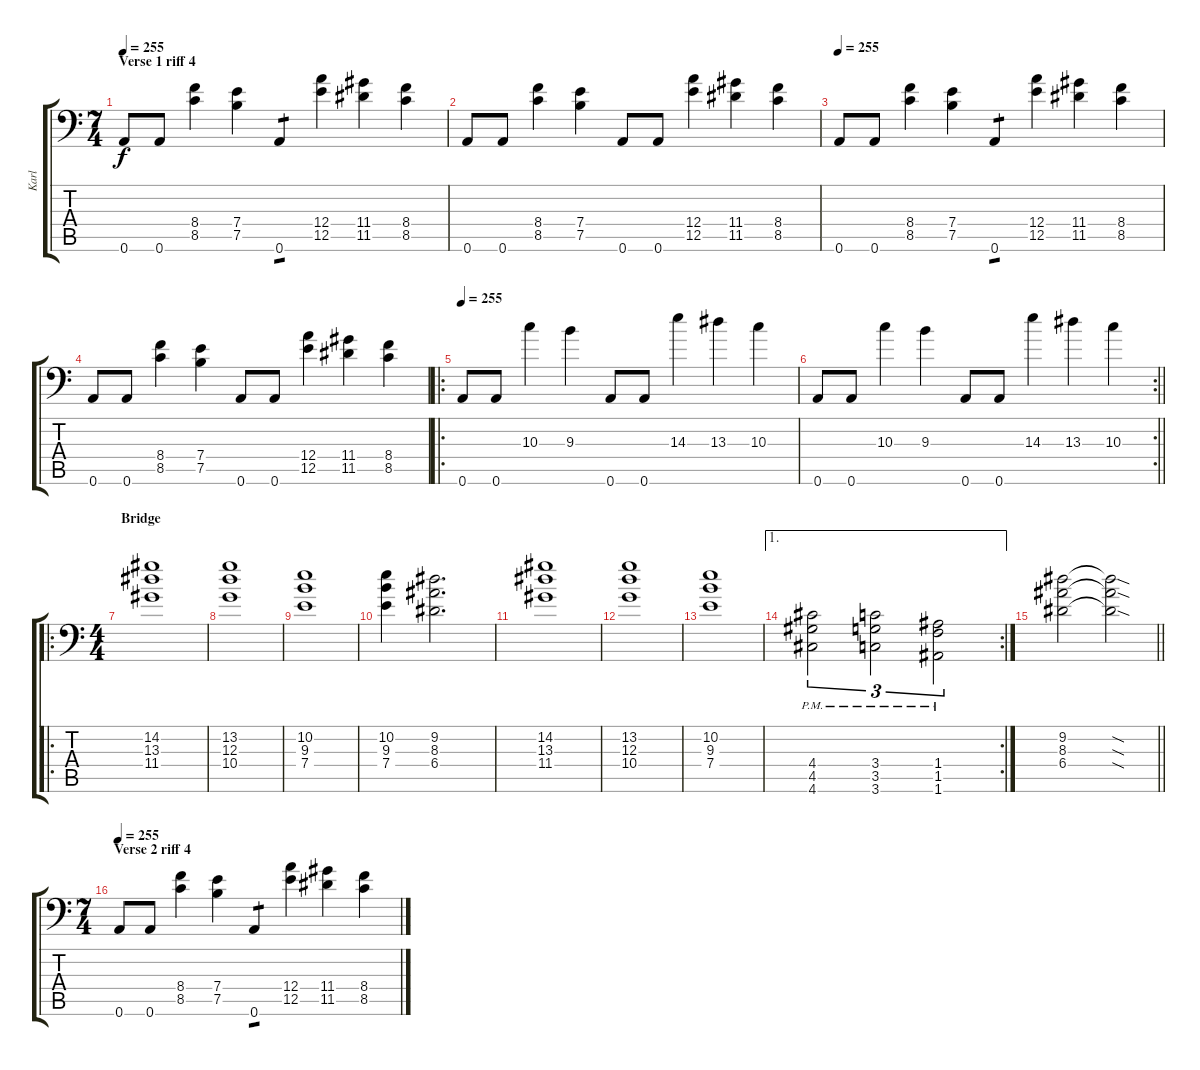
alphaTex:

\track ("Karl" "Karl") {instrument distortionguitar}
\staff {score tabs}
\tuning (B3 Gb3 D3 A2 E2 A1) {hide}
\ts (7 4)
\section ("" "Verse 1 riff 4")
\tempo 255
\clef f4
\ks c
0.6.8{dy f} 0.6.8 (8.4 8.5).4 (7.4 7.5).4 0.6.4{tp 1} (12.4 12.5).4 (11.4 11.5).4 (8.4 8.5).4 |
0.6.8 0.6.8 (8.4 8.5).4 (7.4 7.5).4 0.6.8 0.6.8 (12.4 12.5).4 (11.4 11.5).4 (8.4 8.5).4 |
\tempo 255
0.6.8 0.6.8 (8.4 8.5).4 (7.4 7.5).4 0.6.4{tp 1} (12.4 12.5).4 (11.4 11.5).4 (8.4 8.5).4 |
0.6.8 0.6.8 (8.4 8.5).4 (7.4 7.5).4 0.6.8 0.6.8 (12.4 12.5).4 (11.4 11.5).4 (8.4 8.5).4 |
\ro
\tempo 255
0.6.8 0.6.8 10.3.4 9.3.4 0.6.8 0.6.8 14.3.4 13.3.4 10.3.4 |
\rc 2
\barLineRight lightlight
0.6.8 0.6.8 10.3.4 9.3.4 0.6.8 0.6.8 14.3.4 13.3.4 10.3.4 |
\ro
\ts (4 4)
\section ("" "Bridge")
(14.2 13.3 11.4).1 |
(13.2 12.3 10.4).1 |
(10.2 9.3 7.4).1 |
(10.2 9.3 7.4).4 (9.2 8.3 6.4).2{d} |
(14.2 13.3 11.4).1 |
(13.2 12.3 10.4).1 |
(10.2 9.3 7.4).1 |
\ae 1
\rc 2
(4.4{pm} 4.5{pm} 4.6{pm}).2{tu (3 2)} (3.4{pm} 3.5{pm} 3.6{pm}).2{tu (3 2)} (1.4{pm} 1.5{pm} 1.6{pm}).2{tu (3 2)} |
\barLineRight lightlight
(9.2 8.3 6.4).2 (9.2{sod t} 8.3{sod t} 6.4{sod t}).2 |
\ts (7 4)
\section ("" "Verse 2 riff 4")
\tempo 255
0.6.8 0.6.8 (8.4 8.5).4 (7.4 7.5).4 0.6.4{tp 1} (12.4 12.5).4 (11.4 11.5).4 (8.4 8.5).4
